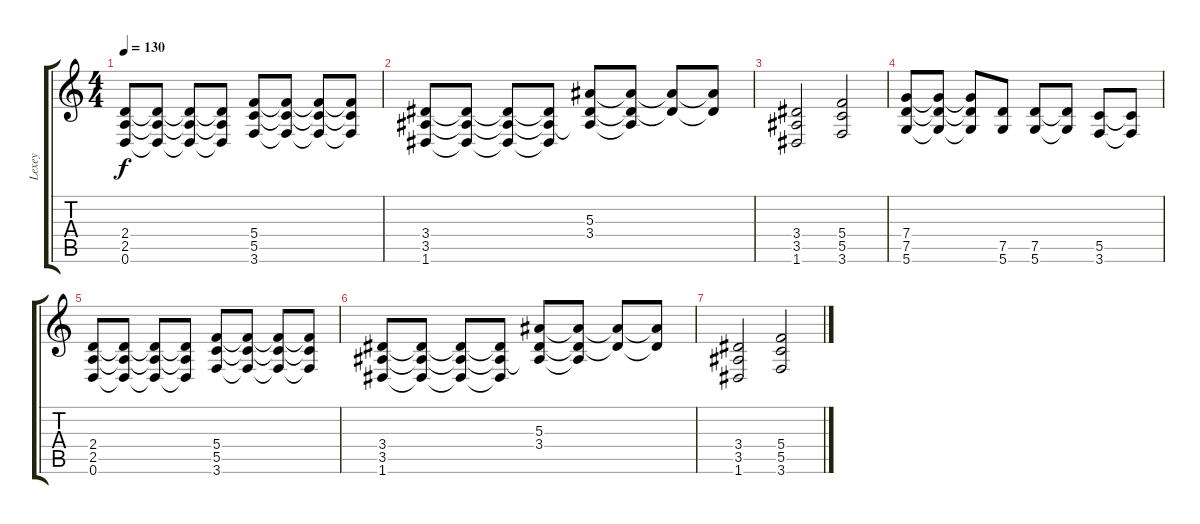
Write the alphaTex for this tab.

\track ("Lexey" "Lexey") {instrument distortionguitar bank 3}
\staff {score tabs}
\tuning (D4 A3 F3 C3 G2 D2) {hide}
\ts (4 4)
\tempo 130
\clef g2
\ks c
(2.4 2.5 0.6).8{dy f} (2.4{t} 2.5{t} 0.6{t}).8 (2.4{t} 2.5{t} 0.6{t}).8 (2.4{t} 2.5{t} 0.6{t}).8 (5.4 5.5 3.6).8 (5.4{t} 5.5{t} 3.6{t}).8 (5.4{t} 5.5{t} 3.6{t}).8 (5.4{t} 5.5{t} 3.6{t}).8 |
(3.4 3.5 1.6).8 (3.4{t} 3.5{t} 1.6{t}).8 (3.4{t} 3.5{t} 1.6{t}).8 (3.4{t} 3.5{t} 1.6{t}).8 (5.3 3.4 3.5{t}).8 (5.3{t} 3.4{t} 3.5{t}).8 (5.3{t} 3.4{t}).8 (5.3{t} 3.4{t}).8 |
(3.4 3.5 1.6).2 (5.4 5.5 3.6).2 |
(7.4 7.5 5.6).8 (7.4{t} 7.5{t} 5.6{t}).8 (7.4{t} 7.5{t} 5.6{t}).8 (7.5 5.6).8 (7.5 5.6).8 (7.5{t} 5.6{t}).8 (5.5 3.6).8 (5.5{t} 3.6{t}).8 |
(2.4 2.5 0.6).8 (2.4{t} 2.5{t} 0.6{t}).8 (2.4{t} 2.5{t} 0.6{t}).8 (2.4{t} 2.5{t} 0.6{t}).8 (5.4 5.5 3.6).8 (5.4{t} 5.5{t} 3.6{t}).8 (5.4{t} 5.5{t} 3.6{t}).8 (5.4{t} 5.5{t} 3.6{t}).8 |
(3.4 3.5 1.6).8 (3.4{t} 3.5{t} 1.6{t}).8 (3.4{t} 3.5{t} 1.6{t}).8 (3.4{t} 3.5{t} 1.6{t}).8 (5.3 3.4 3.5{t}).8 (5.3{t} 3.4{t} 3.5{t}).8 (5.3{t} 3.4{t}).8 (5.3{t} 3.4{t}).8 |
(3.4 3.5 1.6).2 (5.4 5.5 3.6).2
